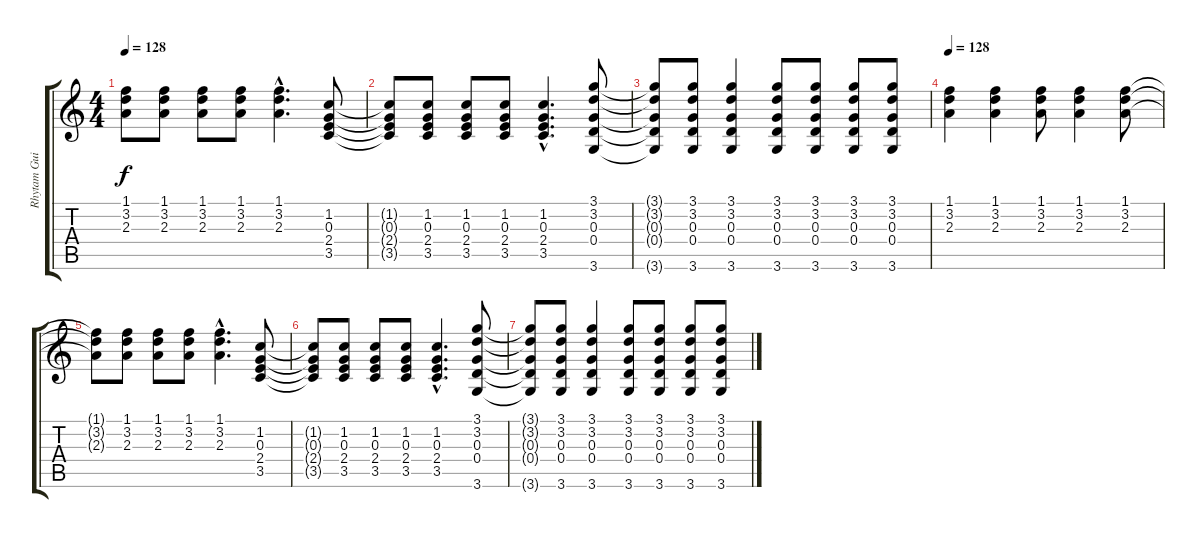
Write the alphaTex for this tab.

\track ("Rhytam Guitar" "Rhytam Gui") {instrument electricguitarclean}
\staff {score tabs}
\tuning (E4 B3 G3 D3 A2 E2) {hide}
\ts (4 4)
\tempo 128
\clef g2
\ks c
(1.1{t} 3.2{t} 2.3{t}).8{dy f} (1.1 3.2 2.3).8 (1.1 3.2 2.3).8 (1.1 3.2 2.3).8 (1.1{hac} 3.2{hac} 2.3{hac}).4{d} (1.2 0.3 2.4 3.5).8 |
(1.2{t} 0.3{t} 2.4{t} 3.5{t}).8 (1.2 0.3 2.4 3.5).8 (1.2 0.3 2.4 3.5).8 (1.2 0.3 2.4 3.5).8 (1.2{hac} 0.3{hac} 2.4{hac} 3.5{hac}).4{d} (3.1 3.2 0.3 0.4 3.6).8 |
(3.1{t} 3.2{t} 0.3{t} 0.4{t} 3.6{t}).8 (3.1 3.2 0.3 0.4 3.6).8 (3.1 3.2 0.3 0.4 3.6).4 (3.1 3.2 0.3 0.4 3.6).8 (3.1 3.2 0.3 0.4 3.6).8 (3.1 3.2 0.3 0.4 3.6).8 (3.1 3.2 0.3 0.4 3.6).8 |
\tempo 128
(1.1 3.2 2.3).4{volume 10} (1.1 3.2 2.3).4 (1.1 3.2 2.3).8 (1.1 3.2 2.3).4 (1.1 3.2 2.3).8 |
(1.1{t} 3.2{t} 2.3{t}).8 (1.1 3.2 2.3).8 (1.1 3.2 2.3).8 (1.1 3.2 2.3).8 (1.1{hac} 3.2{hac} 2.3{hac}).4{d} (1.2 0.3 2.4 3.5).8 |
(1.2{t} 0.3{t} 2.4{t} 3.5{t}).8 (1.2 0.3 2.4 3.5).8 (1.2 0.3 2.4 3.5).8 (1.2 0.3 2.4 3.5).8 (1.2{hac} 0.3{hac} 2.4{hac} 3.5{hac}).4{d} (3.1 3.2 0.3 0.4 3.6).8 |
(3.1{t} 3.2{t} 0.3{t} 0.4{t} 3.6{t}).8 (3.1 3.2 0.3 0.4 3.6).8 (3.1 3.2 0.3 0.4 3.6).4 (3.1 3.2 0.3 0.4 3.6).8 (3.1 3.2 0.3 0.4 3.6).8 (3.1 3.2 0.3 0.4 3.6).8 (3.1 3.2 0.3 0.4 3.6).8
